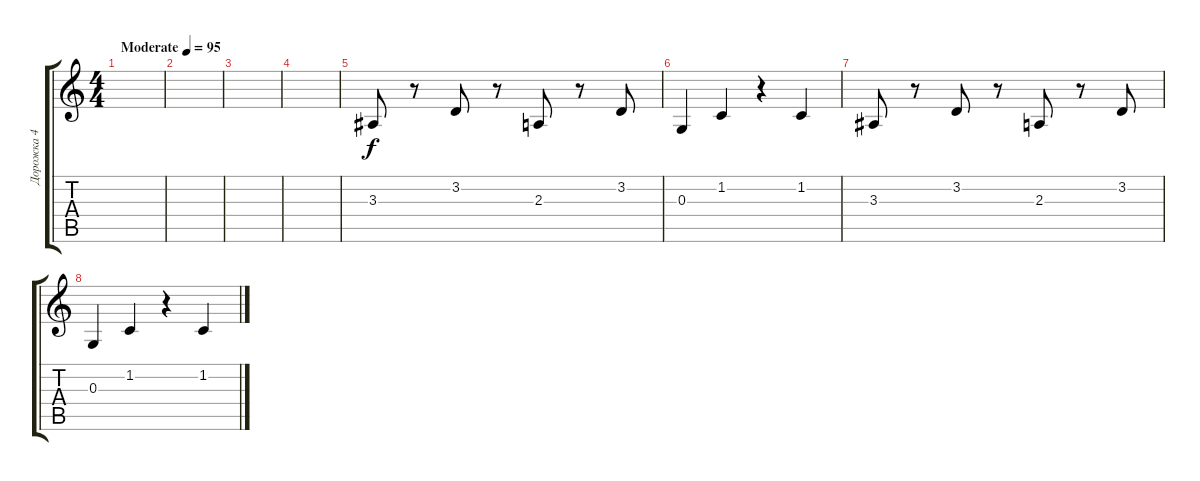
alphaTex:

\track ("Дорожка 4" "Дорожка 4") {instrument pizzicatostrings}
\staff {score tabs}
\tuning (E4 B3 G3 D3 A2 E2) {hide}
\ts (4 4)
\tempo (95 "Moderate")
\clef g2
\ks c
|
|
|
|
3.3.8 r.8 3.2.8 r.8 2.3.8 r.8 3.2.8 |
0.3.4 1.2.4 r.4 1.2.4 |
3.3.8 r.8 3.2.8 r.8 2.3.8 r.8 3.2.8 |
0.3.4 1.2.4 r.4 1.2.4
